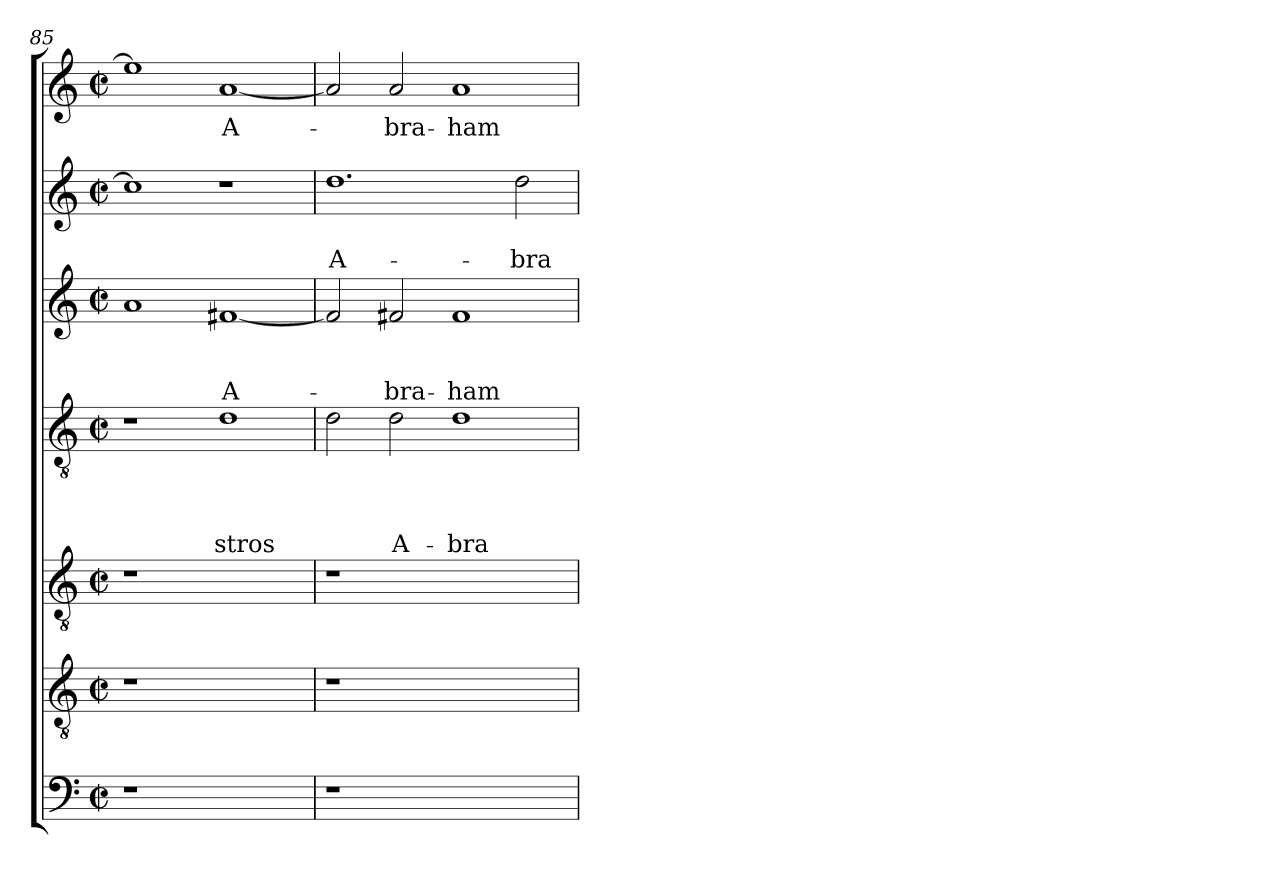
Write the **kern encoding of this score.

**kern	**kern	**kern	**kern	**text	**text	**text	**text	**kern	**text	**text	**text	**kern	**text	**text	**kern	**text
*part7	*part6	*part5	*part4	*part4	*part4	*part4	*part4	*part3	*part3	*part3	*part3	*part2	*part2	*part2	*part1	*part1
*staff7	*staff6	*staff5	*staff4	*staff4	*staff4	*staff4	*staff4	*staff3	*staff3	*staff3	*staff3	*staff2	*staff2	*staff2	*staff1	*staff1
!!LO:PB:g=z
*clefF4	*clefGv2	*clefGv2	*clefGv2	*	*	*	*	*clefG2	*	*	*	*clefG2	*	*	*clefG2	*
*k[]	*k[]	*k[]	*k[]	*	*	*	*	*k[]	*	*	*	*k[]	*	*	*k[]	*
*C:	*C:	*C:	*C:	*	*	*	*	*C:	*	*	*	*C:	*	*	*C:	*
*M2/2	*M2/2	*M2/2	*M2/2	*	*	*	*	*M2/2	*	*	*	*M2/2	*	*	*M2/2	*
*met(c|)	*met(c|)	*met(c|)	*met(c|)	*	*	*	*	*met(c|)	*	*	*	*met(c|)	*	*	*met(c|)	*
=85	=85	=85	=85	=85	=85	=85	=85	=85	=85	=85	=85	=85	=85	=85	=85	=85
1r	1r	1r	1r	.	.	.	.	1a	.	.	.	1cc#i]	.	.	1ee]	.
!	!	!	!	!	!	!	!LO:LY:b	!	!	!	!LO:LY:b	!	!	!	!	!LO:LY:b
1ryy	1ryy	1ryy	1d	.	.	.	-stros	[<1f#X	.	.	A-	1r	.	.	[<1a	A-
=86	=86	=86	=86	=86	=86	=86	=86	=86	=86	=86	=86	=86	=86	=86	=86	=86
!	!	!	!	!	!	!	!	!	!	!	!	!	!	!LO:LY:b	!	!
1r	1r	1r	2d\	.	.	.	.	2f#/]	.	.	.	1.dd	.	A-	2a/]	.
!	!	!	!	!	!	!	!LO:LY:b	!	!	!	!LO:LY:b	!	!	!	!	!LO:LY:b
.	.	.	2d\	.	.	.	A-	2f#X/	.	.	-bra-	.	.	.	2a/	-bra-
!	!	!	!	!	!	!	!LO:LY:b:rj	!	!	!	!LO:LY:b:rj	!	!	!	!	!LO:LY:b:rj
1ryy	1ryy	1ryy	1d	.	.	.	-bra-	1f#	.	.	-ham	.	.	.	1a	-ham
!	!	!	!	!	!	!	!	!	!	!	!	!	!	!LO:LY:b	!	!
.	.	.	.	.	.	.	.	.	.	.	.	2dd\	.	-bra-	.	.
=	=	=	=	=	=	=	=	=	=	=	=	=	=	=	=	=
*-	*-	*-	*-	*-	*-	*-	*-	*-	*-	*-	*-	*-	*-	*-	*-	*-
